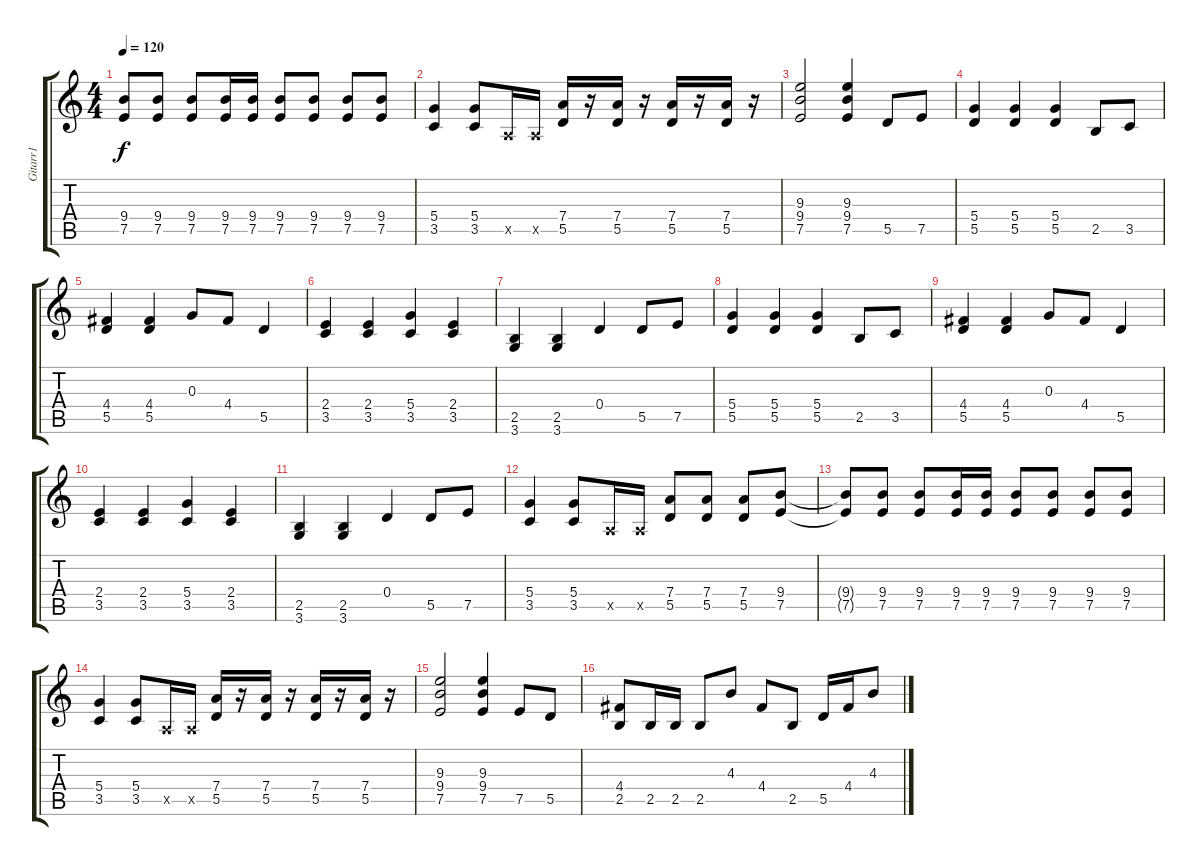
\track ("Gitarr1" "Gitarr1") {instrument distortionguitar}
\staff {score tabs}
\tuning (E4 B3 G3 D3 A2 E2) {hide}
\ts (4 4)
\tempo 120
\clef g2
\ks c
(9.4{t} 7.5{t}).8{dy f} (9.4 7.5).8 (9.4 7.5).8 (9.4 7.5).16 (9.4 7.5).16 (9.4 7.5).8 (9.4 7.5).8 (9.4 7.5).8 (9.4 7.5).8 |
(5.4 3.5).4 (5.4 3.5).8 0.5{x}.16 0.5{x}.16 (7.4 5.5).16 r.16 (7.4 5.5).16 r.16 (7.4 5.5).16 r.16 (7.4 5.5).16 r.16 |
(9.3 9.4 7.5).2 (9.3 9.4 7.5).4 5.5.8 7.5.8 |
(5.4 5.5).4 (5.4 5.5).4 (5.4 5.5).4 2.5.8 3.5.8 |
(4.4 5.5).4 (4.4 5.5).4 0.3.8 4.4.8 5.5.4 |
(2.4 3.5).4 (2.4 3.5).4 (5.4 3.5).4 (2.4 3.5).4 |
(2.5 3.6).4 (2.5 3.6).4 0.4.4 5.5.8 7.5.8 |
(5.4 5.5).4 (5.4 5.5).4 (5.4 5.5).4 2.5.8 3.5.8 |
(4.4 5.5).4 (4.4 5.5).4 0.3.8 4.4.8 5.5.4 |
(2.4 3.5).4 (2.4 3.5).4 (5.4 3.5).4 (2.4 3.5).4 |
(2.5 3.6).4 (2.5 3.6).4 0.4.4 5.5.8 7.5.8 |
(5.4 3.5).4 (5.4 3.5).8 0.5{x}.16 0.5{x}.16 (7.4 5.5).8 (7.4 5.5).8 (7.4 5.5).8 (9.4 7.5).8 |
(9.4{t} 7.5{t}).8 (9.4 7.5).8 (9.4 7.5).8 (9.4 7.5).16 (9.4 7.5).16 (9.4 7.5).8 (9.4 7.5).8 (9.4 7.5).8 (9.4 7.5).8 |
(5.4 3.5).4 (5.4 3.5).8 0.5{x}.16 0.5{x}.16 (7.4 5.5).16 r.16 (7.4 5.5).16 r.16 (7.4 5.5).16 r.16 (7.4 5.5).16 r.16 |
(9.3 9.4 7.5).2 (9.3 9.4 7.5).4 7.5.8 5.5.8 |
(4.4 2.5).8 2.5.16 2.5.16 2.5.8 4.3.8 4.4.8 2.5.8 5.5.16 4.4.16 4.3.8
